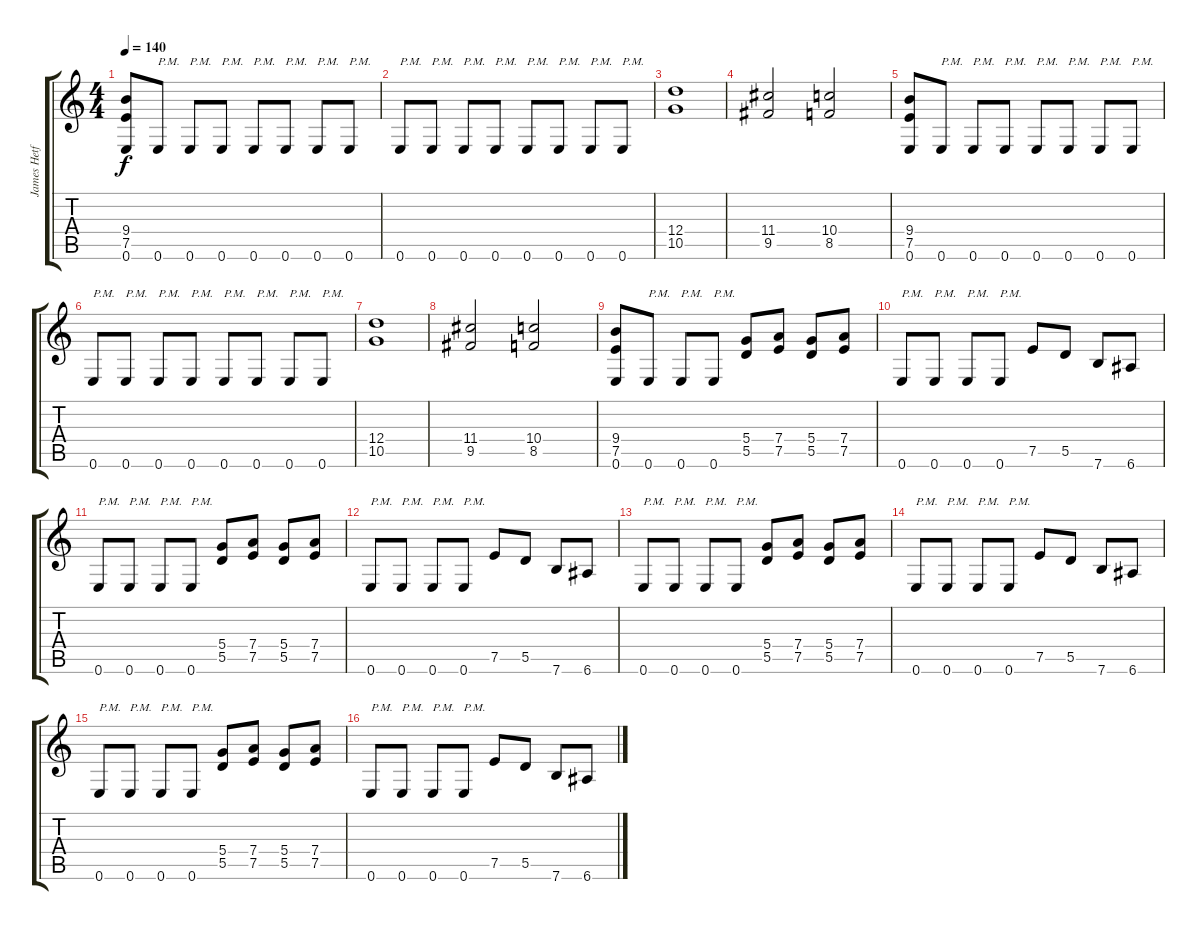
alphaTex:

\track ("James Hetfield" "James Hetf") {instrument overdrivenguitar}
\staff {score tabs}
\tuning (E4 B3 G3 D3 A2 E2) {hide}
\ts (4 4)
\tempo 140
\clef g2
\ks c
(9.4 7.5 0.6).8{dy f} 0.6.8{txt "P.M."} 0.6.8{txt "P.M."} 0.6.8{txt "P.M."} 0.6.8{txt "P.M."} 0.6.8{txt "P.M."} 0.6.8{txt "P.M."} 0.6.8{txt "P.M."} |
0.6.8{txt "P.M."} 0.6.8{txt "P.M."} 0.6.8{txt "P.M."} 0.6.8{txt "P.M."} 0.6.8{txt "P.M."} 0.6.8{txt "P.M."} 0.6.8{txt "P.M."} 0.6.8{txt "P.M."} |
(12.4 10.5).1 |
(11.4 9.5).2 (10.4 8.5).2 |
(9.4 7.5 0.6).8 0.6.8{txt "P.M."} 0.6.8{txt "P.M."} 0.6.8{txt "P.M."} 0.6.8{txt "P.M."} 0.6.8{txt "P.M."} 0.6.8{txt "P.M."} 0.6.8{txt "P.M."} |
0.6.8{txt "P.M."} 0.6.8{txt "P.M."} 0.6.8{txt "P.M."} 0.6.8{txt "P.M."} 0.6.8{txt "P.M."} 0.6.8{txt "P.M."} 0.6.8{txt "P.M."} 0.6.8{txt "P.M."} |
(12.4 10.5).1 |
(11.4 9.5).2 (10.4 8.5).2 |
(9.4 7.5 0.6).8 0.6.8{txt "P.M."} 0.6.8{txt "P.M."} 0.6.8{txt "P.M."} (5.4 5.5).8 (7.4 7.5).8 (5.4 5.5).8 (7.4 7.5).8 |
0.6.8{txt "P.M."} 0.6.8{txt "P.M."} 0.6.8{txt "P.M."} 0.6.8{txt "P.M."} 7.5.8 5.5.8 7.6.8 6.6.8 |
0.6.8{txt "P.M."} 0.6.8{txt "P.M."} 0.6.8{txt "P.M."} 0.6.8{txt "P.M."} (5.4 5.5).8 (7.4 7.5).8 (5.4 5.5).8 (7.4 7.5).8 |
0.6.8{txt "P.M."} 0.6.8{txt "P.M."} 0.6.8{txt "P.M."} 0.6.8{txt "P.M."} 7.5.8 5.5.8 7.6.8 6.6.8 |
0.6.8{txt "P.M."} 0.6.8{txt "P.M."} 0.6.8{txt "P.M."} 0.6.8{txt "P.M."} (5.4 5.5).8 (7.4 7.5).8 (5.4 5.5).8 (7.4 7.5).8 |
0.6.8{txt "P.M."} 0.6.8{txt "P.M."} 0.6.8{txt "P.M."} 0.6.8{txt "P.M."} 7.5.8 5.5.8 7.6.8 6.6.8 |
0.6.8{txt "P.M."} 0.6.8{txt "P.M."} 0.6.8{txt "P.M."} 0.6.8{txt "P.M."} (5.4 5.5).8 (7.4 7.5).8 (5.4 5.5).8 (7.4 7.5).8 |
0.6.8{txt "P.M."} 0.6.8{txt "P.M."} 0.6.8{txt "P.M."} 0.6.8{txt "P.M."} 7.5.8 5.5.8 7.6.8 6.6.8
